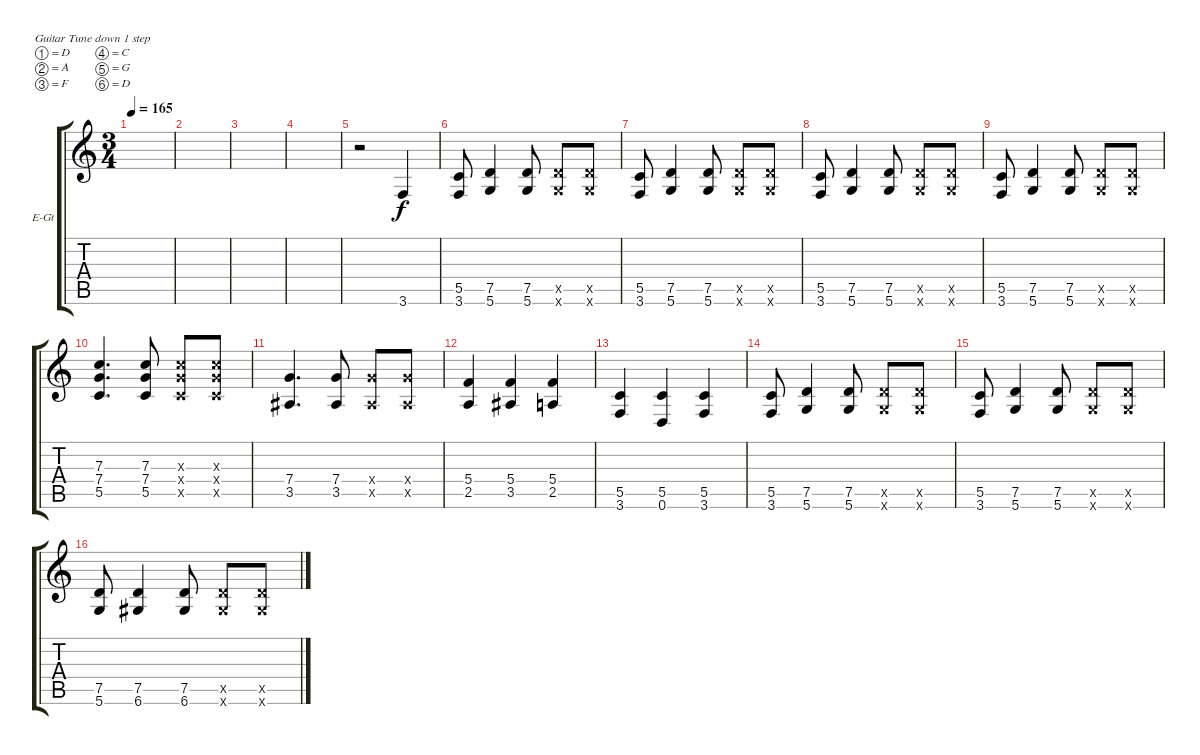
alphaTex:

\bracketExtendMode groupsimilarinstruments
\firstSystemTrackNameOrientation horizontal
\otherSystemsTrackNameOrientation horizontal
\track ("Electric Guitar 2" "E-Gt") {instrument distortionguitar}
\staff {score tabs}
\tuning (D4 A3 F3 C3 G2 D2)
\ts (3 4)
\tempo 165
\clef g2
\ks c
|
|
|
|
r.2 3.6.4 |
(3.6 5.5).8 (5.6 7.5).4 (5.6 7.5).8 (5.6{x} 7.5{x}).8 (5.6{x} 7.5{x}).8 |
(3.6 5.5).8 (5.6 7.5).4 (5.6 7.5).8 (5.6{x} 7.5{x}).8 (5.6{x} 7.5{x}).8 |
(3.6 5.5).8 (5.6 7.5).4 (5.6 7.5).8 (5.6{x} 7.5{x}).8 (5.6{x} 7.5{x}).8 |
(3.6 5.5).8 (5.6 7.5).4 (5.6 7.5).8 (5.6{x} 7.5{x}).8 (5.6{x} 7.5{x}).8 |
(5.5 7.4 7.3).4{d} (5.5 7.4 7.3).8 (5.5{x} 7.4{x} 7.3{x}).8 (5.5{x} 7.4{x} 7.3{x}).8 |
(3.5 7.4).4{d} (3.5 7.4).8 (3.5{x} 7.4{x}).8 (3.5{x} 7.4{x}).8 |
(2.5 5.4).4 (3.5 5.4).4 (2.5 5.4).4 |
(3.6 5.5).4 (0.6 5.5).4 (3.6 5.5).4 |
(3.6 5.5).8 (5.6 7.5).4 (5.6 7.5).8 (5.6{x} 7.5{x}).8 (5.6{x} 7.5{x}).8 |
(3.6 5.5).8 (5.6 7.5).4 (5.6 7.5).8 (5.6{x} 7.5{x}).8 (5.6{x} 7.5{x}).8 |
(5.6 7.5).8 (6.6 7.5).4 (6.6 7.5).8 (6.6{x} 7.5{x}).8 (6.6{x} 7.5{x}).8
